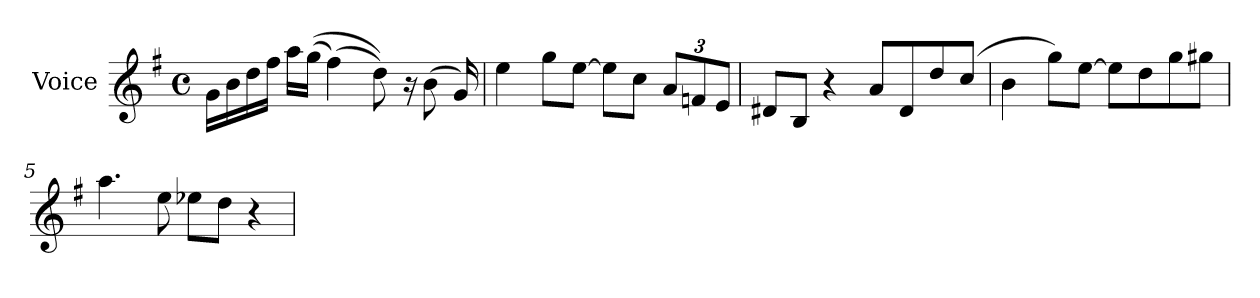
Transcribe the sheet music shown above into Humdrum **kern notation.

**kern
*part1
*staff1
*I"Voice
*I'Voice
*clefG2
*k[f#]
*M4/4
*met(c)
=1
16g\LL
16b\
16dd\
16ff#\JJ
16aa\LL
(<(<16gg\JJ
(<4ff#\)
8dd\))
16ra
(<8b\
16g/)
=2
4ee\
8gg\L
[>8ee\J
8ee\L]
8cc\J
12a/L
12fn/
12e/J
=3
8d#X/L
8B/J
4r
8a/L
8d#/
8dd/
(>8cc/J
=4
4b\
8gg\L)
[>8ee\J
8ee\L]
8dd\
8gg\
8gg#X\J
=5
4.aa\
8ee\
8ee-X\L
8dd\J
4r
=
*-
